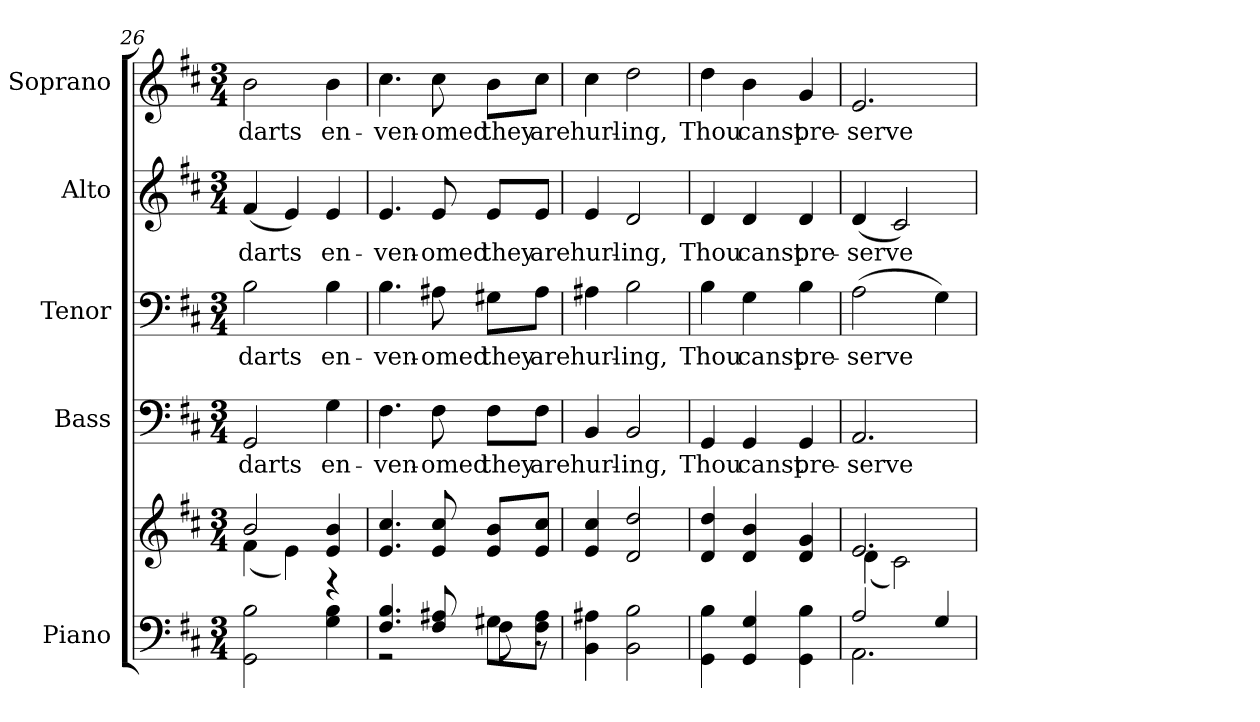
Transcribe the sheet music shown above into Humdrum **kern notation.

**kern	**kern	**kern	**text	**kern	**text	**kern	**text	**kern	**text
*part5	*part5	*part4	*part4	*part3	*part3	*part2	*part2	*part1	*part1
*staff6	*staff5	*staff4	*staff4	*staff3	*staff3	*staff2	*staff2	*staff1	*staff1
*I"Piano	*	*I"Bass	*	*I"Tenor	*	*I"Alto	*	*I"Soprano	*
*I'Pno.	*	*I'B.	*	*I'T.	*	*I'A.	*	*I'S.	*
*clefF4	*clefG2	*clefF4	*	*clefF4	*	*clefG2	*	*clefG2	*
*k[f#c#]	*k[f#c#]	*k[f#c#]	*	*k[f#c#]	*	*k[f#c#]	*	*k[f#c#]	*
*D:	*D:	*D:	*	*D:	*	*D:	*	*D:	*
*M3/4	*M3/4	*M3/4	*	*M3/4	*	*M3/4	*	*M3/4	*
=26	=26	=26	=26	=26	=26	=26	=26	=26	=26
*	*^	*	*	*	*	*	*	*	*
!	!	!	!	!LO:LY:b:color=#000000	!	!	!	!	!	!
!	!	!	!	!	!	!LO:LY:b:color=#000000	!	!	!	!
!	!	!	!	!	!	!	!	!LO:LY:b:color=#000000	!	!
!	!	!	!	!	!	!	!	!	!	!LO:LY:b:color=#000000
2GGi\ 2Bi	2bi/	(4f#i\	2GGi/	darts	2Bi\	darts	(4f#i/	darts	2bi\	darts
.	.	4ei\)	.	.	.	.	4ei/)	.	.	.
!	!	!	!	!LO:LY:b:color=#000000	!	!	!	!	!	!
!	!	!	!	!	!	!LO:LY:b:color=#000000	!	!	!	!
!	!	!	!	!	!	!	!	!LO:LY:b:color=#000000	!	!
!	!	!	!	!	!	!	!	!	!	!LO:LY:b:color=#000000
4Gi\ 4Bi	4ei/ 4bi	4r	4Gi\	en-	4Bi\	en-	4ei/	en-	4bi\	en-
*	*v	*v	*	*	*	*	*	*	*	*
=27	=27	=27	=27	=27	=27	=27	=27	=27	=27
*^	*	*	*	*	*	*	*	*	*
*	*	*^	*	*	*	*	*	*	*	*
!	!	!	!	!	!LO:LY:b:color=#000000	!	!	!	!	!	!
*	*	*v	*v	*	*	*	*	*	*	*	*
*	*	*^	*	*	*	*	*	*	*	*
!	!	!	!	!	!	!	!LO:LY:b:color=#000000	!	!	!	!
*	*	*v	*v	*	*	*	*	*	*	*	*
*	*	*^	*	*	*	*	*	*	*	*
!	!	!	!	!	!	!	!	!	!LO:LY:b:color=#000000	!	!
*	*	*v	*v	*	*	*	*	*	*	*	*
*	*	*^	*	*	*	*	*	*	*	*
!	!	!	!	!	!	!	!	!	!	!	!LO:LY:b:color=#000000
*	*	*v	*v	*	*	*	*	*	*	*	*
4.F#i/ 4.Bi	2r	4.ei/ 4.cc#i	4.F#i\	-ven-	4.Bi\	-ven-	4.ei/	-ven-	4.cc#i\	-ven-
!	!	!	!	!LO:LY:b:color=#000000	!	!	!	!	!	!
!	!	!	!	!	!	!LO:LY:b:color=#000000	!	!	!	!
!	!	!	!	!	!	!	!	!LO:LY:b:color=#000000	!	!
!	!	!	!	!	!	!	!	!	!	!LO:LY:b:color=#000000
8F#i/ 8A#Xi	.	8ei/ 8cc#i	8F#i\	-omed	8A#Xi\	-omed	8ei/	-omed	8cc#i\	-omed
!	!	!	!	!LO:LY:b:color=#000000	!	!	!	!	!	!
!	!	!	!	!	!	!LO:LY:b:color=#000000	!	!	!	!
!	!	!	!	!	!	!	!	!LO:LY:b:color=#000000	!	!
!	!	!	!	!	!	!	!	!	!	!LO:LY:b:color=#000000
8G#Xi\L	8F#i\	8ei/ 8bi/L	8F#i\L	they	8G#Xi\L	they	8ei/L	they	8bi\L	they
!	!	!	!	!LO:LY:b:color=#000000	!	!	!	!	!	!
!	!	!	!	!	!	!LO:LY:b:color=#000000	!	!	!	!
!	!	!	!	!	!	!	!	!LO:LY:b:color=#000000	!	!
!	!	!	!	!	!	!	!	!	!	!LO:LY:b:color=#000000
8F#i\ 8A#i\J	8r	8ei/ 8cc#i/J	8F#i\J	are	8A#i\J	are	8ei/J	are	8cc#i\J	are
*v	*v	*	*	*	*	*	*	*	*	*
!!LO:PB:g=z
=28	=28	=28	=28	=28	=28	=28	=28	=28	=28
*^	*	*	*	*	*	*	*	*	*
!	!	!	!	!LO:LY:b:color=#000000	!	!	!	!	!	!
*v	*v	*	*	*	*	*	*	*	*	*
*^	*	*	*	*	*	*	*	*	*
!	!	!	!	!	!	!LO:LY:b:color=#000000	!	!	!	!
*v	*v	*	*	*	*	*	*	*	*	*
*^	*	*	*	*	*	*	*	*	*
!	!	!	!	!	!	!	!	!LO:LY:b:color=#000000	!	!
*v	*v	*	*	*	*	*	*	*	*	*
*^	*	*	*	*	*	*	*	*	*
!	!	!	!	!	!	!	!	!	!	!LO:LY:b:color=#000000
*v	*v	*	*	*	*	*	*	*	*	*
4BBi\ 4A#Xi	4ei/ 4cc#i	4BBi/	hurl-	4A#Xi\	hurl-	4ei/	hurl-	4cc#i\	hurl-
!	!	!	!LO:LY:b:color=#000000	!	!	!	!	!	!
!	!	!	!	!	!LO:LY:b:color=#000000	!	!	!	!
!	!	!	!	!	!	!	!LO:LY:b:color=#000000	!	!
!	!	!	!	!	!	!	!	!	!LO:LY:b:color=#000000
2BBi\ 2Bi	2di/ 2ddi	2BBi/	-ing,	2Bi\	-ing,	2di/	-ing,	2ddi\	-ing,
=29	=29	=29	=29	=29	=29	=29	=29	=29	=29
!	!	!	!LO:LY:b:color=#000000	!	!	!	!	!	!
!	!	!	!	!	!LO:LY:b:color=#000000	!	!	!	!
!	!	!	!	!	!	!	!LO:LY:b:color=#000000	!	!
!	!	!	!	!	!	!	!	!	!LO:LY:b:color=#000000
4GGi\ 4Bi	4di/ 4ddi	4GGi/	Thou	4Bi\	Thou	4di/	Thou	4ddi\	Thou
!	!	!	!LO:LY:b:color=#000000	!	!	!	!	!	!
!	!	!	!	!	!LO:LY:b:color=#000000	!	!	!	!
!	!	!	!	!	!	!	!LO:LY:b:color=#000000	!	!
!	!	!	!	!	!	!	!	!	!LO:LY:b:color=#000000
4GGi/ 4Gi	4di/ 4bi	4GGi/	canst	4Gi\	canst	4di/	canst	4bi\	canst
!	!	!	!LO:LY:b:color=#000000	!	!	!	!	!	!
!	!	!	!	!	!LO:LY:b:color=#000000	!	!	!	!
!	!	!	!	!	!	!	!LO:LY:b:color=#000000	!	!
!	!	!	!	!	!	!	!	!	!LO:LY:b:color=#000000
4GGi\ 4Bi	4di/ 4gi	4GGi/	pre-	4Bi\	pre-	4di/	pre-	4gi/	pre-
=30	=30	=30	=30	=30	=30	=30	=30	=30	=30
*^	*^	*	*	*	*	*	*	*	*
!	!	!	!	!	!LO:LY:b:color=#000000	!	!	!	!	!	!
!	!	!	!	!	!	!	!LO:LY:b:color=#000000	!	!	!	!
!	!	!	!	!	!	!	!	!	!LO:LY:b:color=#000000	!	!
!	!	!	!	!	!	!	!	!	!	!	!LO:LY:b:color=#000000
2Ai/	2.AAi\	2.ei/	(4di\	2.AAi/	-serve	(2Ai\	-serve	(4di/	-serve	2.ei/	-serve
.	.	.	2c#i\)	.	.	.	.	2c#i/)	.	.	.
4Gi/	.	.	.	.	.	4Gi\)	.	.	.	.	.
*v	*v	*	*	*	*	*	*	*	*	*	*
*	*v	*v	*	*	*	*	*	*	*	*
=	=	=	=	=	=	=	=	=	=
*-	*-	*-	*-	*-	*-	*-	*-	*-	*-
